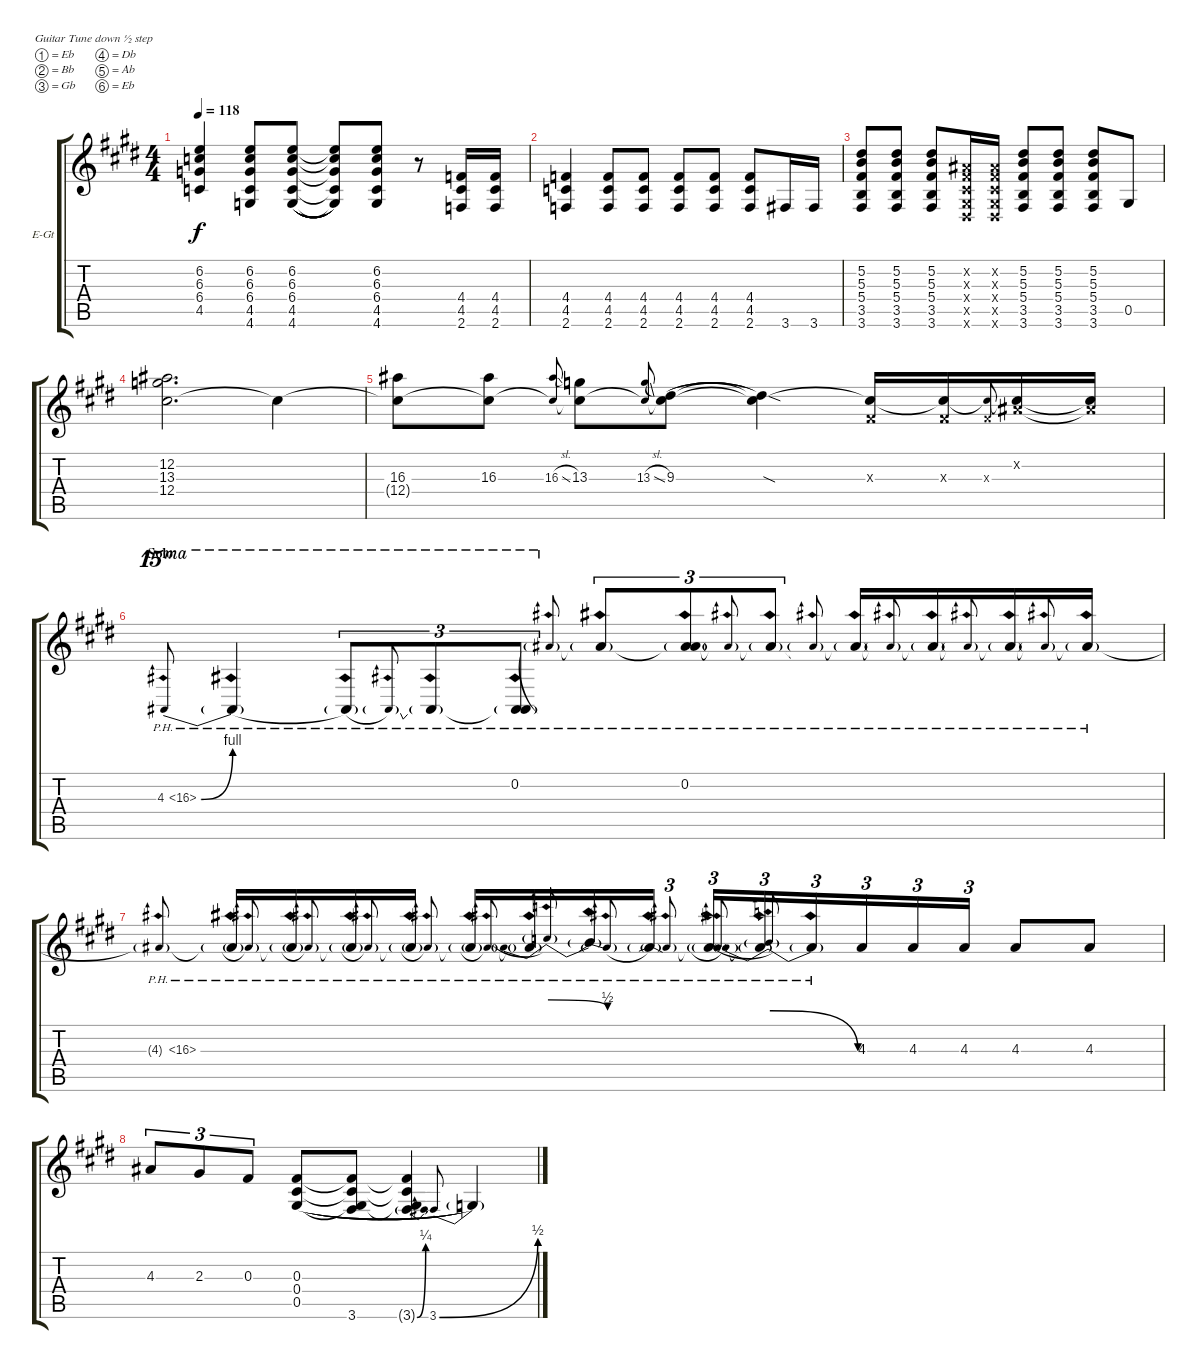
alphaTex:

\defaultSystemsLayout 4
\bracketExtendMode groupsimilarinstruments
\firstSystemTrackNameOrientation horizontal
\otherSystemsTrackNameOrientation horizontal
\track ("Electric Guitar" "E-Gt") {instrument distortionguitar}
\staff {score tabs}
\tuning (Eb4 Bb3 Gb3 Db3 Ab2 Eb2)
\ts (4 4)
\tempo 118
\clef g2
\ks e
(4.5 6.4 6.3 6.2).4{dy f} (4.6 4.5 6.4 6.3 6.2).8 (4.6 4.5 6.4 6.3 6.2).8{legatoorigin} (4.6{t} 4.5{t} 6.4{t} 6.3{t} 6.2{t}).8 (4.6 4.5 6.4 6.3 6.2).8 r.8 (2.6 4.5 4.4).16 (2.6 4.5 4.4).16 |
(2.6 4.5 4.4).4 (2.6 4.5 4.4).8 (2.6 4.5 4.4).8 (2.6 4.5 4.4).8 (2.6 4.5 4.4).8 (2.6 4.5 4.4).8 3.6.16 3.6.16 |
(3.6 3.5 5.4 5.3 5.2).8 (3.6 3.5 5.4 5.3 5.2).8 (3.6 3.5 5.4 5.3 5.2).8 (0.5{x} 0.6{x} 0.4{x} 0.3{x} 0.2{x}).16 (0.6{x} 0.5{x} 0.4{x} 0.3{x} 0.2{x}).16 (3.6 3.5 5.4 5.3 5.2).8 (3.6 3.5 5.4 5.3 5.2).8 (3.6 3.5 5.4 5.3 5.2).8 0.5.8 |
(12.4 13.3 12.2).2{d} 12.4{t}.4 |
(16.3 12.4{t}).8 (16.3 12.4{t}).8 (16.3{sl} 12.4{t}).8{gr onbeat} (13.3 12.4{t}).8 (13.3{sl} 12.4{t}).8{gr onbeat} (9.3 12.4{t}).8{legatoorigin} (9.3{sod t} 12.4{t}).4 (0.3{x} 12.4{t}).16 (0.3{x} 12.4{t}).16 (0.3{x} 12.4{t}).8{gr onbeat} (0.2{x} 12.4{t}).16 (0.2{x t} 12.4{t}).16 |
\section ("" "Solo")
4.3{be (bend 0 0 15 4) ph 12}.8{ot 15ma gr onbeat} 4.3{be (hold 0 0 60 0) ph 12 t}.4{ot 15ma} 4.3{be (hold 0 0 60 0) ph 12 t}.8{tu (3 2) ot 15ma} 4.3{ph 12 t}.8{tu (3 2) ot 15ma gr onbeat} 4.3{ph 12 t}.8{tu (3 2) ot 15ma} (0.2 4.3{ph 12 t}).8{tu (3 2) ot 15ma} 4.3{ph 12 t}.8{tu (3 2) gr onbeat} 4.3{ph 12 t}.8{tu (3 2)} (0.2 4.3{ph 12 t}).8{tu (3 2)} 4.3{ph 12 t}.8{tu (3 2) gr onbeat} 4.3{ph 12 t}.8{tu (3 2)} 4.3{ph 12 t}.8{gr onbeat} 4.3{ph 12 t}.16 4.3{ph 12 t}.8{gr onbeat} 4.3{ph 12 t}.16 4.3{ph 12 t}.8{gr onbeat} 4.3{ph 12 t}.16 4.3{ph 12 t}.8{gr onbeat} 4.3{ph 12 t}.16 |
4.3{ph 12 t}.8{gr onbeat} 4.3{ph 12 t}.16 4.3{ph 12 t}.8{gr onbeat} 4.3{ph 12 t}.16 4.3{ph 12 t}.8{gr onbeat} 4.3{ph 12 t}.16 4.3{ph 12 t}.8{gr onbeat} 4.3{ph 12 t}.16 4.3{ph 12 t}.8{gr onbeat} 4.3{ph 12 t}.16 4.3{ph 12 t}.8{gr onbeat} 4.3{ph 12 t}.16 4.3{be (prebendrelease 0.6 4 14.399999999999999 2) ph 12 t}.8{gr onbeat} 4.3{ph 12 t}.16 4.3{be (hold 0 0 60 0) ph 12 t}.8{gr onbeat} 4.3{ph 12 t}.16 4.3{ph 12 t}.8{tu (3 2) gr onbeat} 4.3{ph 12 t}.16{tu (3 2)} 4.3{ph 12 t}.8{tu (3 2) gr onbeat} 4.3{ph 12 t}.16{tu (3 2)} 4.3{be (prebendrelease 0 2 15 0) ph 12 t}.8{tu (3 2) gr onbeat} 4.3{ph 12 t}.16{tu (3 2)} 4.3.16{tu (3 2)} 4.3.16{tu (3 2)} 4.3.16{tu (3 2)} 4.3.8 4.3.8 |
4.3.8{tu (3 2)} 2.3.8{tu (3 2)} 0.3.8{tu (3 2)} (0.3 0.4 0.5).8{legatoorigin} (3.6 0.5{t} 0.4{t} 0.3{t}).8{legatoorigin} (3.6{be (bend 0 0 16.2 1) g} 0.5{t} 0.4{t} 0.3{t}).4{legatoorigin} 3.6{be (bend 0 0 15.6 2)}.8{gr onbeat legatoorigin} 3.6{h t}.4{legatoorigin}
